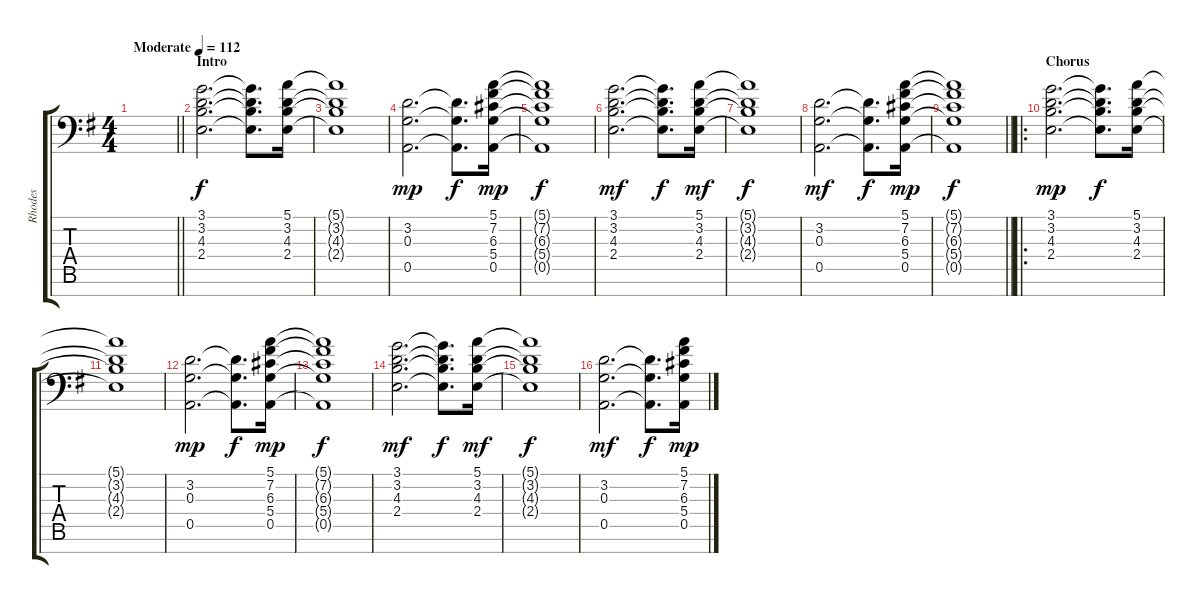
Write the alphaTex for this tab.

\track ("Rhodes" "Rhodes") {instrument electricpiano1}
\staff {score tabs}
\tuning (E4 B3 G3 D3 A2 E2 C-1) {hide}
\ts (4 4)
\tempo (112 "Moderate")
\clef f4
\barLineRight lightlight
\ks g
|
\section ("" "Intro")
(3.1 3.2 4.3 2.4).2{d} (3.1{t} 3.2{t} 4.3{t} 2.4{t}).8{d dy f} (5.1 3.2 4.3 2.4).16 |
(5.1{t} 3.2{t} 4.3{t} 2.4{t}).1 |
(3.2 0.3 0.5).2{d dy mp} (3.2{t} 0.3{t} 0.5{t}).8{d dy f} (5.1 7.2 6.3 5.4 0.5).16{dy mp} |
(5.1{t} 7.2{t} 6.3{t} 5.4{t} 0.5{t}).1{dy f} |
(3.1 3.2 4.3 2.4).2{d dy mf} (3.1{t} 3.2{t} 4.3{t} 2.4{t}).8{d dy f} (5.1 3.2 4.3 2.4).16{dy mf} |
(5.1{t} 3.2{t} 4.3{t} 2.4{t}).1{dy f} |
(3.2 0.3 0.5).2{d dy mf} (3.2{t} 0.3{t} 0.5{t}).8{d dy f} (5.1 7.2 6.3 5.4 0.5).16{dy mp} |
\barLineRight lightlight
(5.1{t} 7.2{t} 6.3{t} 5.4{t} 0.5{t}).1{dy f} |
\ro
\section ("" "Chorus")
(3.1 3.2 4.3 2.4).2{d dy mp} (3.1{t} 3.2{t} 4.3{t} 2.4{t}).8{d dy f} (5.1 3.2 4.3 2.4).16 |
(5.1{t} 3.2{t} 4.3{t} 2.4{t}).1 |
(3.2 0.3 0.5).2{d dy mp} (3.2{t} 0.3{t} 0.5{t}).8{d dy f} (5.1 7.2 6.3 5.4 0.5).16{dy mp} |
(5.1{t} 7.2{t} 6.3{t} 5.4{t} 0.5{t}).1{dy f} |
(3.1 3.2 4.3 2.4).2{d dy mf} (3.1{t} 3.2{t} 4.3{t} 2.4{t}).8{d dy f} (5.1 3.2 4.3 2.4).16{dy mf} |
(5.1{t} 3.2{t} 4.3{t} 2.4{t}).1{dy f} |
(3.2 0.3 0.5).2{d dy mf} (3.2{t} 0.3{t} 0.5{t}).8{d dy f} (5.1 7.2 6.3 5.4 0.5).16{dy mp}
